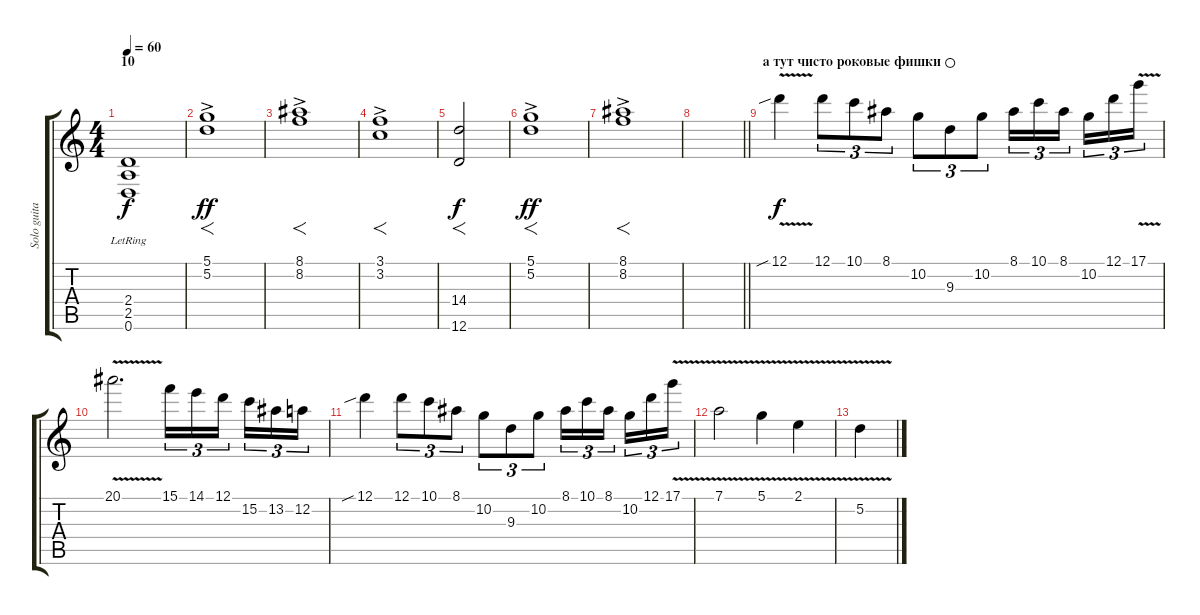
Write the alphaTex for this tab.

\track ("Solo guitar" "Solo guita") {instrument distortionguitar}
\staff {score tabs}
\tuning (D4 A3 F3 C3 G2 D2) {hide}
\ts (4 4)
\section ("" "10")
\tempo 60
\clef g2
\ks c
(2.4{lr} 2.5 0.6).1{dy f volume 3} |
(5.1{ac} 5.2{ac}).1{f dy ff volume 15 instrument electricguitarjazz} |
(8.1{ac} 8.2{ac}).1{f} |
(3.1{ac} 3.2{ac}).1{f} |
(14.4 12.6).2{f dy f} |
(5.1{ac} 5.2{ac}).1{f dy ff volume 15 instrument electricguitarjazz} |
(8.1{ac} 8.2{ac}).1{f} |
\barLineRight lightlight
|
\section ("" "а тут чисто роковые фишки")
12.1{v sib}.4{dy f volume 12} 12.1.8{tu (3 2)} 10.1.8{tu (3 2)} 8.1.8{tu (3 2)} 10.2.8{tu (3 2)} 9.3.8{tu (3 2) waho} 10.2.8{tu (3 2)} 8.1.16{tu (3 2)} 10.1.16{tu (3 2)} 8.1.16{tu (3 2) beam splitsecondary} 10.2.16{tu (3 2)} 12.1.16{tu (3 2)} 17.1{v}.16{tu (3 2)} |
20.1{v}.2{d} 15.1.16{tu (3 2)} 14.1.16{tu (3 2)} 12.1.16{tu (3 2) beam splitsecondary} 15.2.16{tu (3 2)} 13.2.16{tu (3 2)} 12.2.16{tu (3 2)} |
12.1{sib}.4 12.1.8{tu (3 2)} 10.1.8{tu (3 2)} 8.1.8{tu (3 2)} 10.2.8{tu (3 2)} 9.3.8{tu (3 2)} 10.2.8{tu (3 2)} 8.1.16{tu (3 2)} 10.1.16{tu (3 2)} 8.1.16{tu (3 2) beam splitsecondary} 10.2.16{tu (3 2)} 12.1.16{tu (3 2)} 17.1{v}.16{tu (3 2)} |
7.1{v}.2 5.1{v}.4 2.1{v}.4 |
5.2{v}.4{volume 12}
